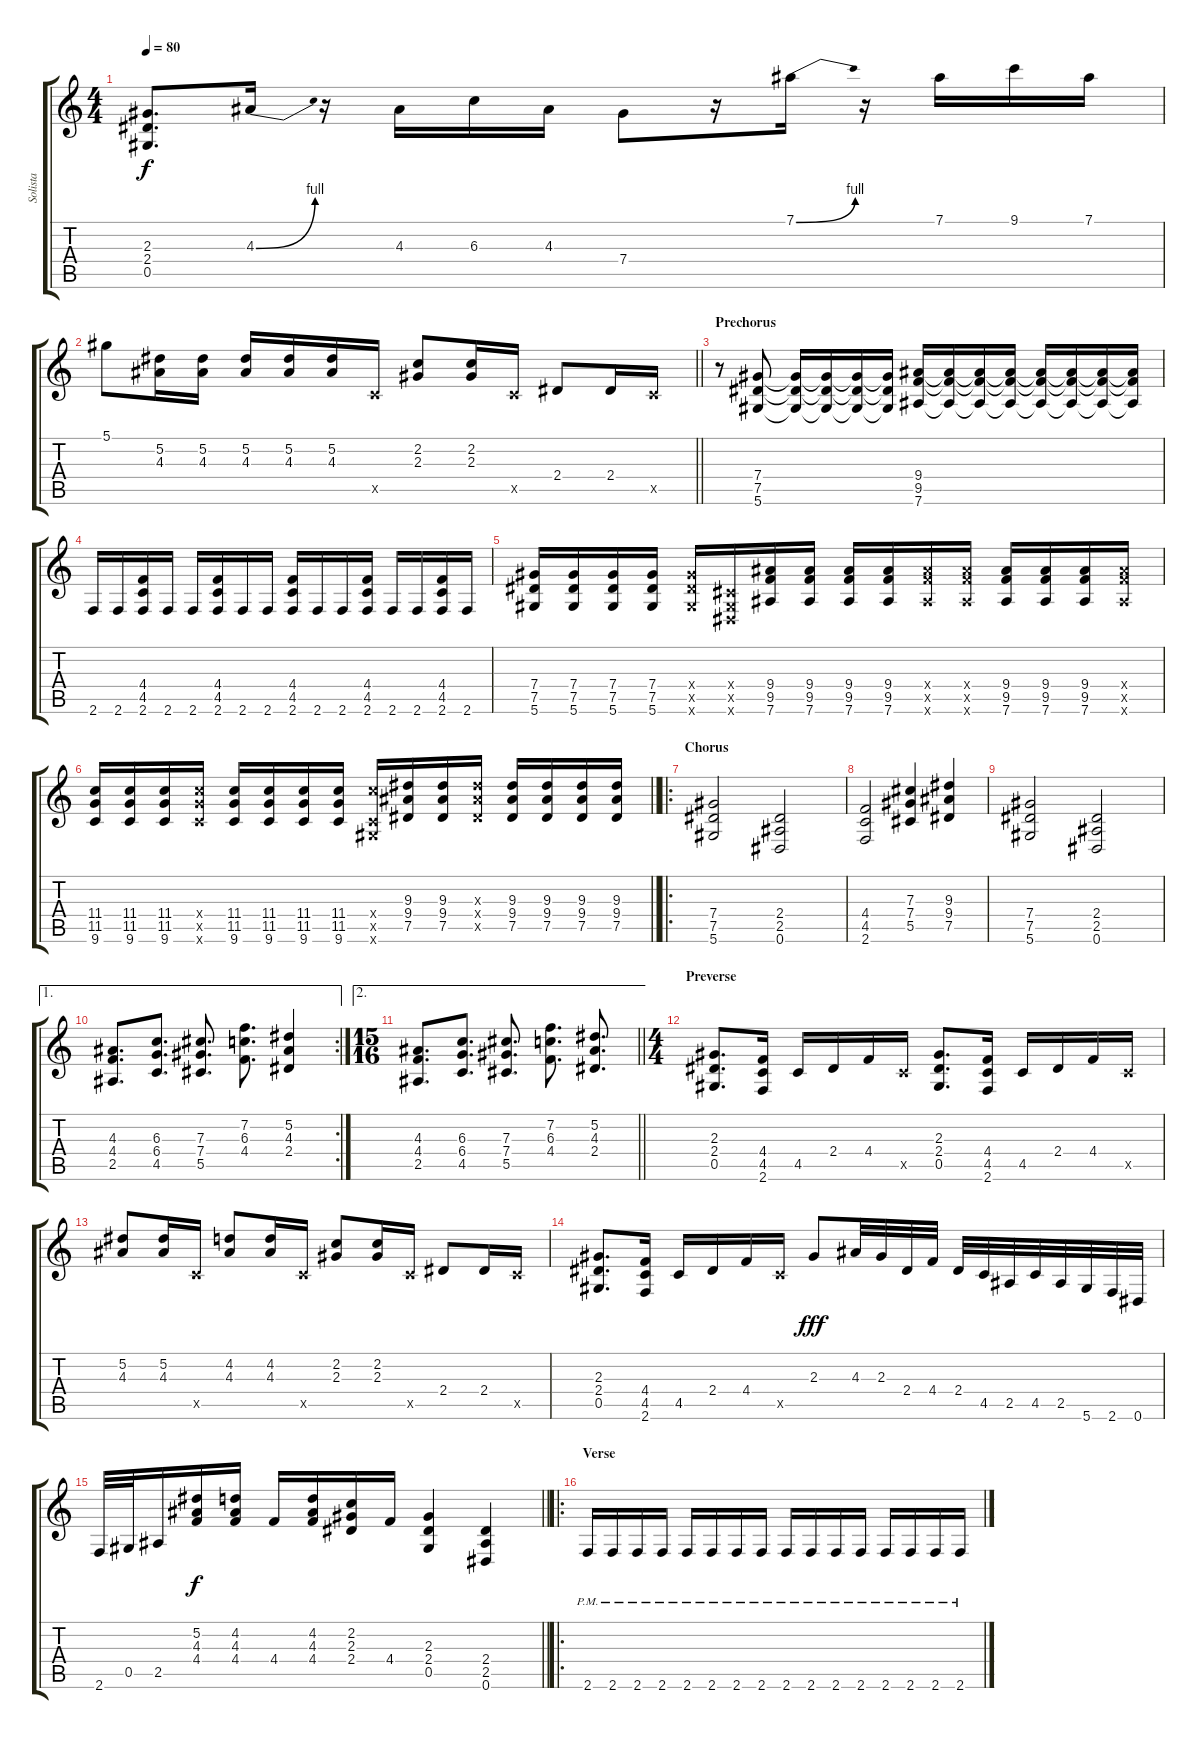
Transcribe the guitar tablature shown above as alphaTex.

\track ("Solista" "Solista") {instrument overdrivenguitar}
\staff {score tabs}
\tuning (Eb4 Bb3 Gb3 Db3 Ab2 Eb2) {hide}
\ts (4 4)
\tempo 80
\clef g2
\ks c
(2.3 2.4 0.5).8{d dy f} 4.3{be (bend 0 0 60 4)}.16 r.16 4.3.16 6.3.16 4.3.16 7.4.8 r.16 7.1{be (bend 0 0 60 4)}.16 r.16 7.1.16 9.1.16 7.1.16 |
\barLineRight lightlight
5.1.8 (5.2 4.3).16 (5.2 4.3).16 (5.2 4.3).16 (5.2 4.3).16 (5.2 4.3).16 4.5{x}.16 (2.2 2.3).8 (2.2 2.3).16 4.5{x}.16 2.4.8 2.4.16 4.5{x}.16 |
\section ("" "Prechorus")
r.8 (7.4 7.5 5.6).8 (7.4{t} 7.5{t} 5.6{t}).16 (7.4{t} 7.5{t} 5.6{t}).16 (7.4{t} 7.5{t} 5.6{t}).16 (7.4{t} 7.5{t} 5.6{t}).16 (9.4 9.5 7.6).16 (9.4{t} 9.5{t} 7.6{t}).16 (9.4{t} 9.5{t} 7.6{t}).16 (9.4{t} 9.5{t} 7.6{t}).16 (9.4{t} 9.5{t} 7.6{t}).16 (9.4{t} 9.5{t} 7.6{t}).16 (9.4{t} 9.5{t} 7.6{t}).16 (9.4{t} 9.5{t} 7.6{t}).16 |
2.6.16 2.6.16 (4.4 4.5 2.6).16 2.6.16 2.6.16 (4.4 4.5 2.6).16 2.6.16 2.6.16 (4.4 4.5 2.6).16 2.6.16 2.6.16 (4.4 4.5 2.6).16 2.6.16 2.6.16 (4.4 4.5 2.6).16 2.6.16 |
(7.4 7.5 5.6).16 (7.4 7.5 5.6).16 (7.4 7.5 5.6).16 (7.4 7.5 5.6).16 (7.4{x} 7.5{x} 5.6{x}).16 (0.4{x} 0.5{x} 0.6{x}).16 (9.4 9.5 7.6).16 (9.4 9.5 7.6).16 (9.4 9.5 7.6).16 (9.4 9.5 7.6).16 (9.4{x} 9.5{x} 7.6{x}).16 (9.4{x} 9.5{x} 7.6{x}).16 (9.4 9.5 7.6).16 (9.4 9.5 7.6).16 (9.4 9.5 7.6).16 (9.4{x} 9.5{x} 7.6{x}).16 |
\barLineRight lightlight
(11.4 11.5 9.6).16 (11.4 11.5 9.6).16 (11.4 11.5 9.6).16 (11.4{x} 11.5{x} 9.6{x}).16 (11.4 11.5 9.6).16 (11.4 11.5 9.6).16 (11.4 11.5 9.6).16 (11.4 11.5 9.6).16 (11.4{x} 0.5{x} 9.6{x}).16 (9.3 9.4 7.5).16 (9.3 9.4 7.5).16 (9.3{x} 9.4{x} 7.5{x}).16 (9.3 9.4 7.5).16 (9.3 9.4 7.5).16 (9.3 9.4 7.5).16 (9.3 9.4 7.5).16 |
\ro
\section ("" "Chorus")
(7.4 7.5 5.6).2 (2.4 2.5 0.6).2 |
(4.4 4.5 2.6).2 (7.3 7.4 5.5).4 (9.3 9.4 7.5).4 |
(7.4 7.5 5.6).2 (2.4 2.5 0.6).2 |
\ae 1
\rc 2
(4.3 4.4 2.5).8{d} (6.3 6.4 4.5).8{d} (7.3 7.4 5.5).8{d} (7.2 6.3 4.4).8{d} (5.2 4.3 2.4).4 |
\ae 2
\ts (15 16)
\barLineRight lightlight
(4.3 4.4 2.5).8{d} (6.3 6.4 4.5).8{d} (7.3 7.4 5.5).8{d} (7.2 6.3 4.4).8{d} (5.2 4.3 2.4).8{d} |
\ts (4 4)
\section ("" "Preverse")
(2.3 2.4 0.5).8{d} (4.4 4.5 2.6).16 4.5.16 2.4.16 4.4.16 4.5{x}.16 (2.3 2.4 0.5).8{d} (4.4 4.5 2.6).16 4.5.16 2.4.16 4.4.16 4.5{x}.16 |
(5.2 4.3).8 (5.2 4.3).16 4.5{x}.16 (4.2 4.3).8 (4.2 4.3).16 4.5{x}.16 (2.2 2.3).8 (2.2 2.3).16 4.5{x}.16 2.4.8 2.4.16 4.5{x}.16 |
(2.3 2.4 0.5).8{d} (4.4 4.5 2.6).16 4.5.16 2.4.16 4.4.16 4.5{x}.16 2.3.8{dy fff} 4.3.32 2.3.32 2.4.32 4.4.32 2.4.32 4.5.32 2.5.32 4.5.32 2.5.32 5.6.32 2.6.32 0.6.32 |
\barLineRight lightlight
2.6.32 0.5.32 2.5.16 (5.2 4.3 4.4).16{dy f} (4.2 4.3 4.4).16 4.4.16 (4.2 4.3 4.4).16 (2.2 2.3 2.4).16 4.4.16 (2.3 2.4 0.5).4 (2.4 2.5 0.6).4 |
\ro
\section ("" "Verse")
2.6{pm}.16 2.6{pm}.16 2.6{pm}.16 2.6{pm}.16 2.6{pm}.16 2.6{pm}.16 2.6{pm}.16 2.6{pm}.16 2.6{pm}.16 2.6{pm}.16 2.6{pm}.16 2.6{pm}.16 2.6{pm}.16 2.6{pm}.16 2.6{pm}.16 2.6{pm}.16
